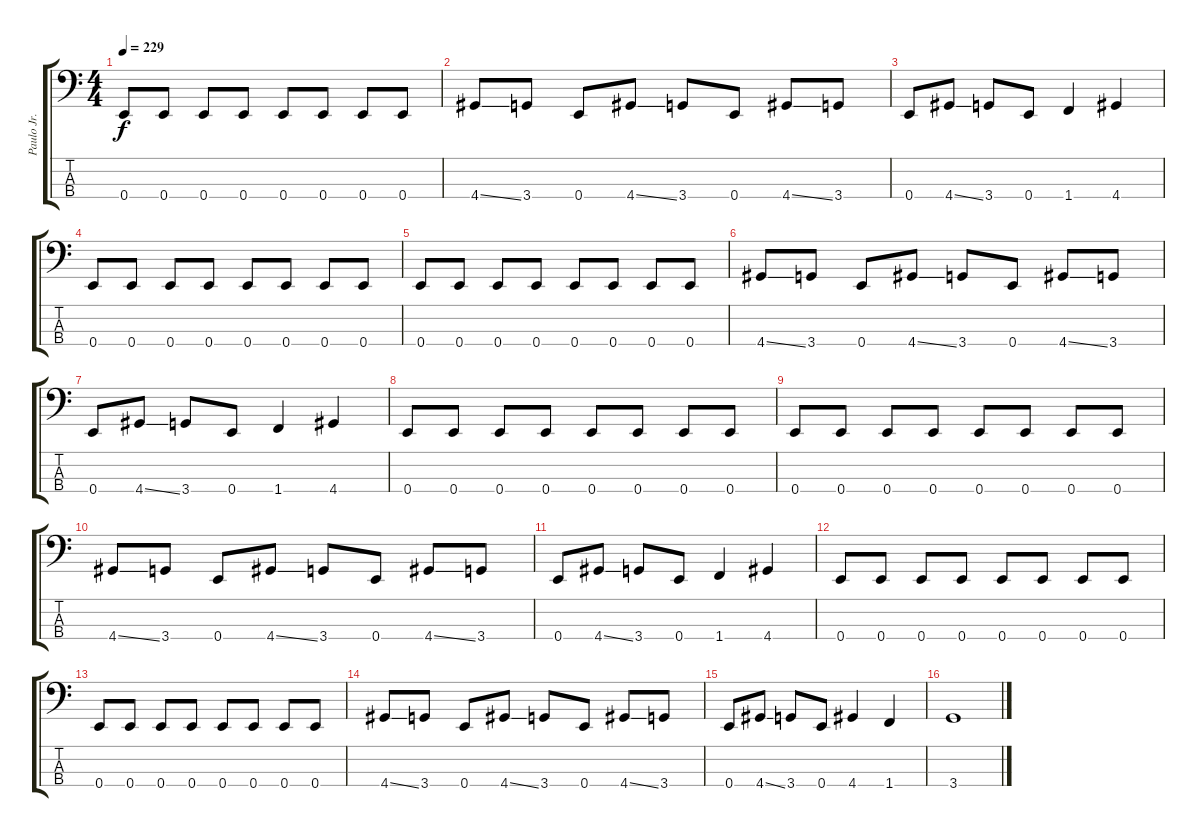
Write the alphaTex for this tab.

\track ("Paulo Jr." "Paulo Jr.") {instrument electricbasspick}
\staff {score tabs}
\tuning (G2 D2 A1 E1) {hide}
\ts (4 4)
\tempo 229
\clef f4
\ks c
0.4.8{dy f} 0.4.8 0.4.8 0.4.8 0.4.8 0.4.8 0.4.8 0.4.8 |
4.4{ss}.8 3.4.8 0.4.8 4.4{ss}.8 3.4.8 0.4.8 4.4{ss}.8 3.4.8 |
0.4.8 4.4{ss}.8 3.4.8 0.4.8 1.4.4 4.4.4 |
0.4.8 0.4.8 0.4.8 0.4.8 0.4.8 0.4.8 0.4.8 0.4.8 |
0.4.8 0.4.8 0.4.8 0.4.8 0.4.8 0.4.8 0.4.8 0.4.8 |
4.4{ss}.8 3.4.8 0.4.8 4.4{ss}.8 3.4.8 0.4.8 4.4{ss}.8 3.4.8 |
0.4.8 4.4{ss}.8 3.4.8 0.4.8 1.4.4 4.4.4 |
0.4.8 0.4.8 0.4.8 0.4.8 0.4.8 0.4.8 0.4.8 0.4.8 |
0.4.8 0.4.8 0.4.8 0.4.8 0.4.8 0.4.8 0.4.8 0.4.8 |
4.4{ss}.8 3.4.8 0.4.8 4.4{ss}.8 3.4.8 0.4.8 4.4{ss}.8 3.4.8 |
0.4.8 4.4{ss}.8 3.4.8 0.4.8 1.4.4 4.4.4 |
0.4.8 0.4.8 0.4.8 0.4.8 0.4.8 0.4.8 0.4.8 0.4.8 |
0.4.8 0.4.8 0.4.8 0.4.8 0.4.8 0.4.8 0.4.8 0.4.8 |
4.4{ss}.8 3.4.8 0.4.8 4.4{ss}.8 3.4.8 0.4.8 4.4{ss}.8 3.4.8 |
0.4.8 4.4{ss}.8 3.4.8 0.4.8 4.4.4 1.4.4 |
3.4.1
